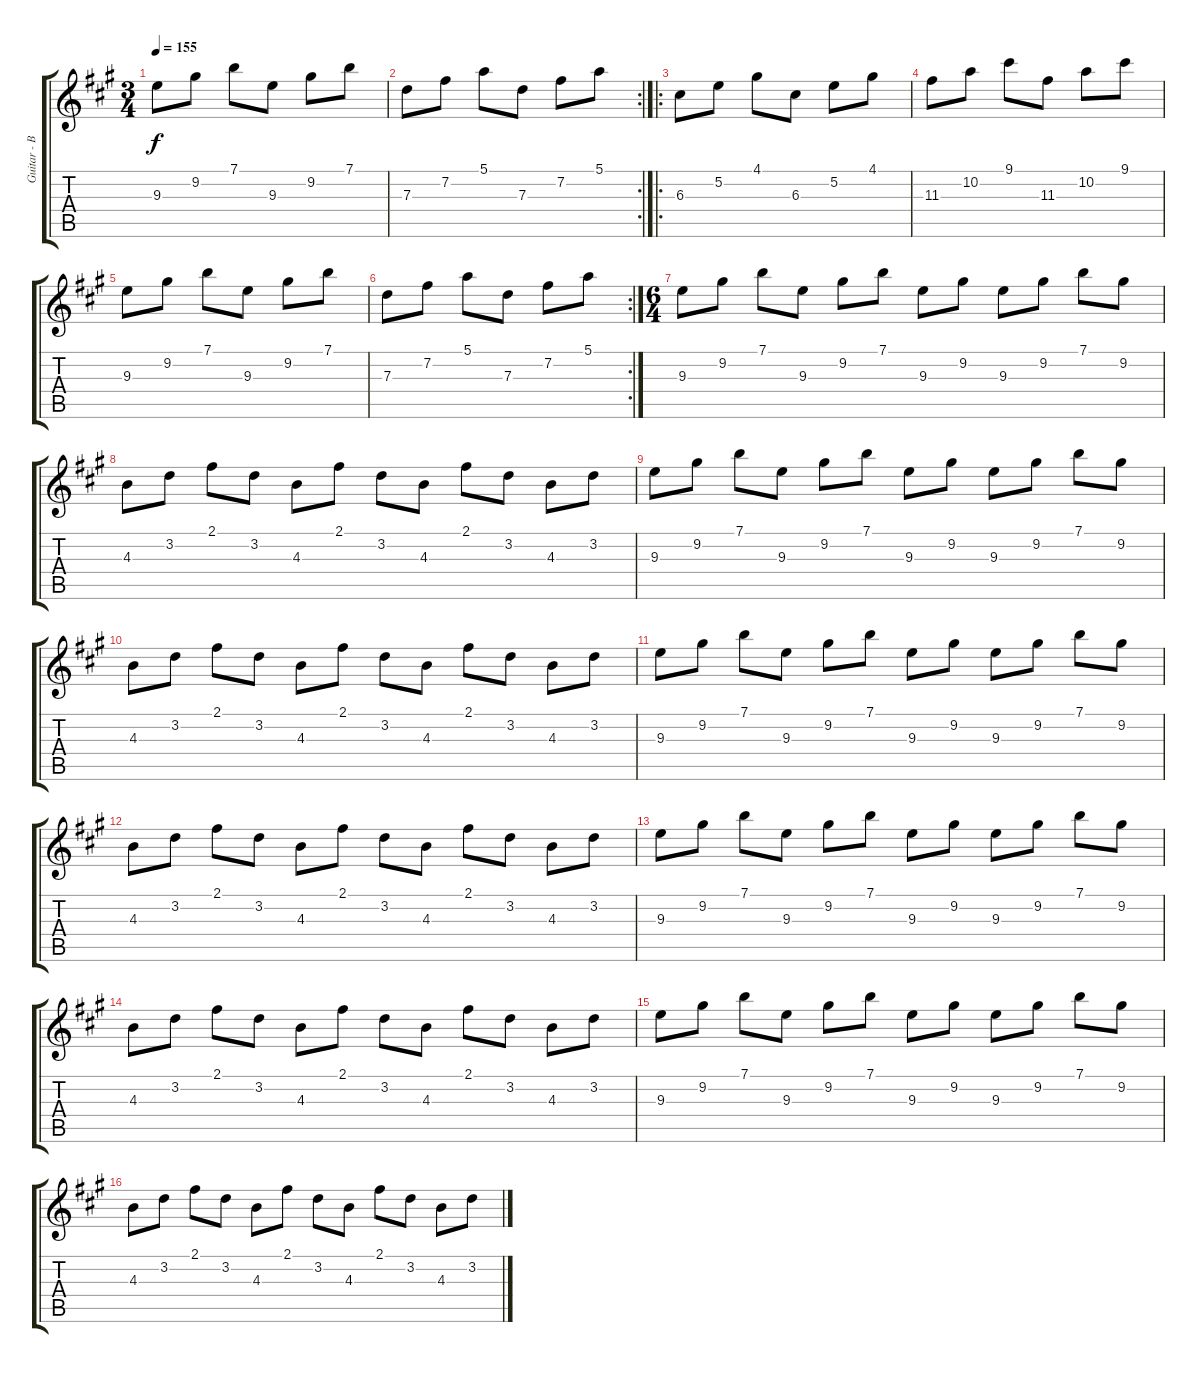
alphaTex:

\track ("Guitar - Burnz" "Guitar - B") {instrument electricguitarjazz}
\staff {score tabs}
\tuning (E4 B3 G3 D3 A2 E2) {hide}
\ts (3 4)
\tempo 155
\clef g2
\ks a
9.3.8{dy f} 9.2.8 7.1.8 9.3.8 9.2.8 7.1.8 |
\rc 2
7.3.8 7.2.8 5.1.8 7.3.8 7.2.8 5.1.8 |
\ro
6.3.8 5.2.8 4.1.8 6.3.8 5.2.8 4.1.8 |
11.3.8 10.2.8 9.1.8 11.3.8 10.2.8 9.1.8 |
9.3.8 9.2.8 7.1.8 9.3.8 9.2.8 7.1.8 |
\rc 2
7.3.8 7.2.8 5.1.8 7.3.8 7.2.8 5.1.8 |
\ts (6 4)
9.3.8 9.2.8 7.1.8 9.3.8 9.2.8 7.1.8 9.3.8 9.2.8 9.3.8 9.2.8 7.1.8 9.2.8 |
4.3.8 3.2.8 2.1.8 3.2.8 4.3.8 2.1.8 3.2.8 4.3.8 2.1.8 3.2.8 4.3.8 3.2.8 |
9.3.8 9.2.8 7.1.8 9.3.8 9.2.8 7.1.8 9.3.8 9.2.8 9.3.8 9.2.8 7.1.8 9.2.8 |
4.3.8 3.2.8 2.1.8 3.2.8 4.3.8 2.1.8 3.2.8 4.3.8 2.1.8 3.2.8 4.3.8 3.2.8 |
9.3.8 9.2.8 7.1.8 9.3.8 9.2.8 7.1.8 9.3.8 9.2.8 9.3.8 9.2.8 7.1.8 9.2.8 |
4.3.8 3.2.8 2.1.8 3.2.8 4.3.8 2.1.8 3.2.8 4.3.8 2.1.8 3.2.8 4.3.8 3.2.8 |
9.3.8 9.2.8 7.1.8 9.3.8 9.2.8 7.1.8 9.3.8 9.2.8 9.3.8 9.2.8 7.1.8 9.2.8 |
4.3.8 3.2.8 2.1.8 3.2.8 4.3.8 2.1.8 3.2.8 4.3.8 2.1.8 3.2.8 4.3.8 3.2.8 |
9.3.8 9.2.8 7.1.8 9.3.8 9.2.8 7.1.8 9.3.8 9.2.8 9.3.8 9.2.8 7.1.8 9.2.8 |
4.3.8 3.2.8 2.1.8 3.2.8 4.3.8 2.1.8 3.2.8 4.3.8 2.1.8 3.2.8 4.3.8 3.2.8
